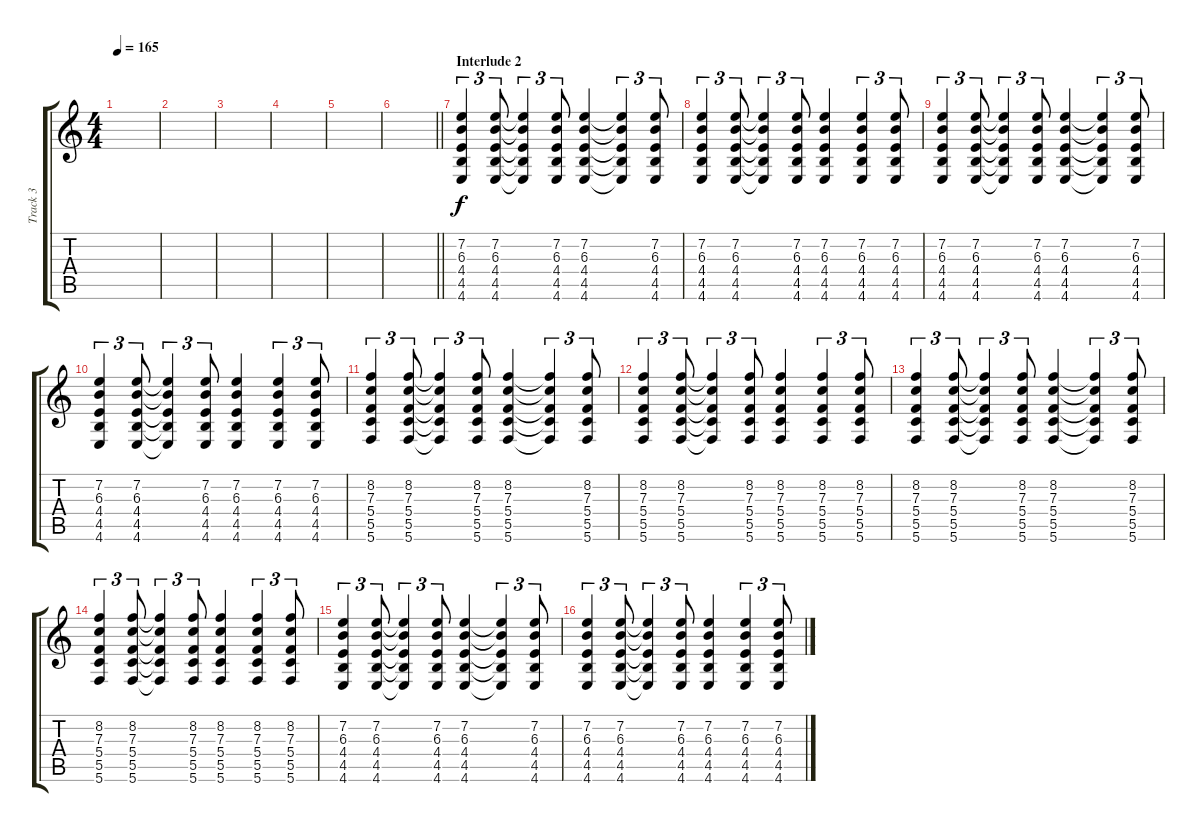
\track ("Track 3" "Track 3") {instrument distortionguitar}
\staff {score tabs}
\tuning (D4 A3 F3 C3 G2 C2) {hide}
\ts (4 4)
\tempo 165
\clef g2
\ks c
|
|
|
|
|
\barLineRight lightlight
|
\section ("" "Interlude 2")
(7.2 6.3 4.4 4.5 4.6).4{tu (3 2)} (7.2 6.3 4.4 4.5 4.6).8{tu (3 2)} (7.2{t} 6.3{t} 4.4{t} 4.5{t} 4.6{t}).4{tu (3 2)} (7.2 6.3 4.4 4.5 4.6).8{tu (3 2)} (7.2 6.3 4.4 4.5 4.6).4 (7.2{t} 6.3{t} 4.4{t} 4.5{t} 4.6{t}).4{tu (3 2)} (7.2 6.3 4.4 4.5 4.6).8{tu (3 2)} |
(7.2 6.3 4.4 4.5 4.6).4{tu (3 2)} (7.2 6.3 4.4 4.5 4.6).8{tu (3 2)} (7.2{t} 6.3{t} 4.4{t} 4.5{t} 4.6{t}).4{tu (3 2)} (7.2 6.3 4.4 4.5 4.6).8{tu (3 2)} (7.2 6.3 4.4 4.5 4.6).4 (7.2 6.3 4.4 4.5 4.6).4{tu (3 2)} (7.2 6.3 4.4 4.5 4.6).8{tu (3 2)} |
(7.2 6.3 4.4 4.5 4.6).4{tu (3 2)} (7.2 6.3 4.4 4.5 4.6).8{tu (3 2)} (7.2{t} 6.3{t} 4.4{t} 4.5{t} 4.6{t}).4{tu (3 2)} (7.2 6.3 4.4 4.5 4.6).8{tu (3 2)} (7.2 6.3 4.4 4.5 4.6).4 (7.2{t} 6.3{t} 4.4{t} 4.5{t} 4.6{t}).4{tu (3 2)} (7.2 6.3 4.4 4.5 4.6).8{tu (3 2)} |
(7.2 6.3 4.4 4.5 4.6).4{tu (3 2)} (7.2 6.3 4.4 4.5 4.6).8{tu (3 2)} (7.2{t} 6.3{t} 4.4{t} 4.5{t} 4.6{t}).4{tu (3 2)} (7.2 6.3 4.4 4.5 4.6).8{tu (3 2)} (7.2 6.3 4.4 4.5 4.6).4 (7.2 6.3 4.4 4.5 4.6).4{tu (3 2)} (7.2 6.3 4.4 4.5 4.6).8{tu (3 2)} |
(8.2 7.3 5.4 5.5 5.6).4{tu (3 2)} (8.2 7.3 5.4 5.5 5.6).8{tu (3 2)} (8.2{t} 7.3{t} 5.4{t} 5.5{t} 5.6{t}).4{tu (3 2)} (8.2 7.3 5.4 5.5 5.6).8{tu (3 2)} (8.2 7.3 5.4 5.5 5.6).4 (8.2{t} 7.3{t} 5.4{t} 5.5{t} 5.6{t}).4{tu (3 2)} (8.2 7.3 5.4 5.5 5.6).8{tu (3 2)} |
(8.2 7.3 5.4 5.5 5.6).4{tu (3 2)} (8.2 7.3 5.4 5.5 5.6).8{tu (3 2)} (8.2{t} 7.3{t} 5.4{t} 5.5{t} 5.6{t}).4{tu (3 2)} (8.2 7.3 5.4 5.5 5.6).8{tu (3 2)} (8.2 7.3 5.4 5.5 5.6).4 (8.2 7.3 5.4 5.5 5.6).4{tu (3 2)} (8.2 7.3 5.4 5.5 5.6).8{tu (3 2)} |
(8.2 7.3 5.4 5.5 5.6).4{tu (3 2)} (8.2 7.3 5.4 5.5 5.6).8{tu (3 2)} (8.2{t} 7.3{t} 5.4{t} 5.5{t} 5.6{t}).4{tu (3 2)} (8.2 7.3 5.4 5.5 5.6).8{tu (3 2)} (8.2 7.3 5.4 5.5 5.6).4 (8.2{t} 7.3{t} 5.4{t} 5.5{t} 5.6{t}).4{tu (3 2)} (8.2 7.3 5.4 5.5 5.6).8{tu (3 2)} |
(8.2 7.3 5.4 5.5 5.6).4{tu (3 2)} (8.2 7.3 5.4 5.5 5.6).8{tu (3 2)} (8.2{t} 7.3{t} 5.4{t} 5.5{t} 5.6{t}).4{tu (3 2)} (8.2 7.3 5.4 5.5 5.6).8{tu (3 2)} (8.2 7.3 5.4 5.5 5.6).4 (8.2 7.3 5.4 5.5 5.6).4{tu (3 2)} (8.2 7.3 5.4 5.5 5.6).8{tu (3 2)} |
(7.2 6.3 4.4 4.5 4.6).4{tu (3 2)} (7.2 6.3 4.4 4.5 4.6).8{tu (3 2)} (7.2{t} 6.3{t} 4.4{t} 4.5{t} 4.6{t}).4{tu (3 2)} (7.2 6.3 4.4 4.5 4.6).8{tu (3 2)} (7.2 6.3 4.4 4.5 4.6).4 (7.2{t} 6.3{t} 4.4{t} 4.5{t} 4.6{t}).4{tu (3 2)} (7.2 6.3 4.4 4.5 4.6).8{tu (3 2)} |
(7.2 6.3 4.4 4.5 4.6).4{tu (3 2)} (7.2 6.3 4.4 4.5 4.6).8{tu (3 2)} (7.2{t} 6.3{t} 4.4{t} 4.5{t} 4.6{t}).4{tu (3 2)} (7.2 6.3 4.4 4.5 4.6).8{tu (3 2)} (7.2 6.3 4.4 4.5 4.6).4 (7.2 6.3 4.4 4.5 4.6).4{tu (3 2)} (7.2 6.3 4.4 4.5 4.6).8{tu (3 2)}
